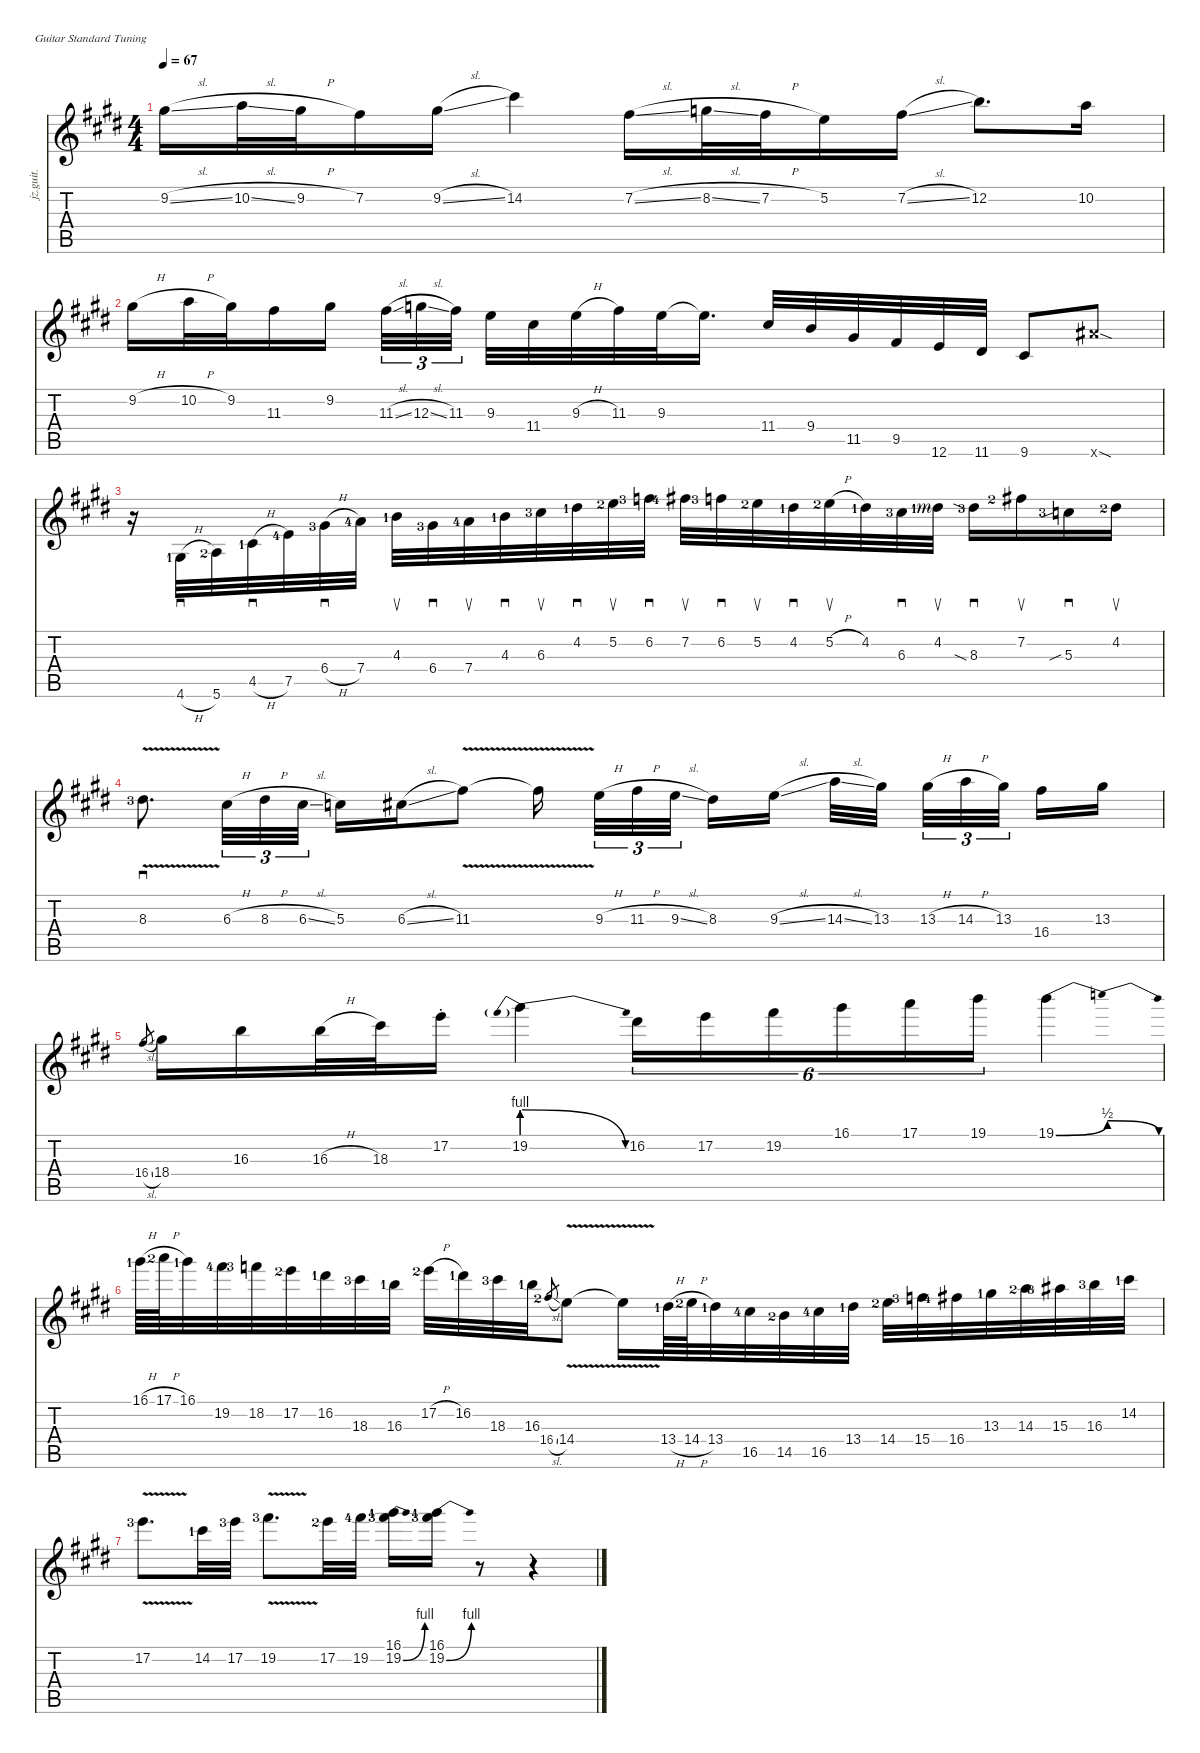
\defaultSystemsLayout 4
\hideDynamics
\bracketExtendMode nobrackets
\track ("Jazz Guitar" "jz.guit.") {instrument electricguitarjazz}
\staff {score tabs}
\tuning (E4 B3 G3 D3 A2 E2)
\ts (4 4)
\tempo 67
\clef g2
\ks c#minor
9.2{sl acc #}.16{dy mf beam Down} 10.2{sl acc forcenatural}.32{beam Down} 9.2{h acc #}.32{beam Down} 7.2{acc #}.16{beam Down} 9.2{sl acc #}.16{beam Down} 14.2{acc #}.4{beam Down} 7.2{sl acc #}.16{beam Down} 8.2{sl acc forcenatural}.32{beam Down} 7.2{h acc #}.32{beam Down} 5.2{acc forcenatural}.16{beam Down} 7.2{sl acc #}.16{beam Down} 12.2{acc forcenatural}.8{d beam Down} 10.2{acc forcenatural}.16{beam Down} |
9.2{h acc #}.16{beam Down} 10.2{h acc forcenatural}.32{beam Down} 9.2{acc #}.32{beam Down} 11.3{acc #}.16{beam Down} 9.2{acc #}.16{beam Down} 11.3{sl acc #}.32{tu (3 2) beam Down} 12.3{sl acc forcenatural}.32{tu (3 2) beam Down} 11.3{acc #}.32{tu (3 2) beam Down} 9.3{acc forcenatural}.32{beam Down} 11.4{acc #}.32{beam Down} 9.3{h acc forcenatural}.32{beam Down} 11.3{acc #}.32{beam Down} 9.3{acc forcenatural}.32{beam Down} 9.3{t acc forcenatural}.16{d beam Down} 11.4{acc #}.32{beam Up} 9.4{acc forcenatural}.32{beam Up} 11.5{acc #}.32{beam Up} 9.5{acc #}.32{beam Up} 12.6{acc forcenatural}.32{beam Up} 11.6{acc #}.32{beam Up} 9.6{acc #}.8{beam Up} 18.6{sod x acc #}.8{beam Up} |
r.16{beam Down} 4.6{h lf 2 acc #}.32{sd beam Up} 5.6{lf 3 acc forcenatural}.32{beam Up} 4.5{h lf 2 acc #}.32{sd beam Up} 7.5{lf 5 acc forcenatural}.32{beam Up} 6.4{h lf 4 acc #}.32{sd beam Up} 7.4{lf 5 acc forcenatural}.32{beam Up} 4.3{lf 2 acc forcenatural}.32{su beam Down} 6.4{lf 4 acc #}.32{sd beam Down} 7.4{lf 5 acc forcenatural}.32{su beam Down} 4.3{lf 2 acc forcenatural}.32{sd beam Down} 6.3{lf 4 acc #}.32{su beam Down} 4.2{lf 2 acc #}.32{sd beam Down} 5.2{lf 3 acc forcenatural}.32{su beam Down} 6.2{lf 4 acc forcenatural}.32{sd beam Down} 7.2{lf 5 acc #}.32{su beam Down} 6.2{lf 4 acc forcenatural}.32{sd beam Down} 5.2{lf 3 acc forcenatural}.32{su beam Down} 4.2{lf 2 acc #}.32{sd beam Down} 5.2{h lf 3 acc forcenatural}.32{su beam Down} 4.2{lf 2 acc #}.32{beam Down} 6.3{lf 4 acc #}.32{sd beam Down} 4.2{lf 2 rf 3 acc #}.32{su beam Down} 8.3{sia lf 4 acc #}.16{sd beam Down} 7.2{lf 3 acc #}.16{su beam Down} 5.3{sib lf 4 acc forcenatural}.16{sd beam Down} 4.2{lf 3 acc #}.16{su beam Down} |
8.3{v lf 4 acc #}.8{d sd beam Down} 6.3{h acc #}.32{tu (3 2) beam Down} 8.3{h acc #}.32{tu (3 2) beam Down} 6.3{sl acc #}.32{tu (3 2) beam Down} 5.3{acc forcenatural}.16{beam Down} 6.3{sl acc #}.16{beam Down} 11.3{v acc #}.8{beam Down} 11.3{t acc #}.16{beam Down} 9.3{h acc forcenatural}.32{tu (3 2) beam Down} 11.3{h acc #}.32{tu (3 2) beam Down} 9.3{sl acc forcenatural}.32{tu (3 2) beam Down} 8.3{acc #}.16{beam Down} 9.3{sl acc forcenatural}.16{beam Down} 14.3{sl acc forcenatural}.32{beam Down} 13.3{acc #}.32{beam Down} 13.3{h acc #}.32{tu (3 2) beam Down} 14.3{h acc forcenatural}.32{tu (3 2) beam Down} 13.3{acc #}.32{tu (3 2) beam Down} 16.4{acc #}.16{beam Down} 13.3{acc #}.16{beam Down} |
16.4{sl acc #}.8{gr beam Up} 18.4{acc #}.16{beam Down} 16.3{acc forcenatural}.16{beam Down} 16.3{h acc forcenatural}.32{beam Down} 18.3{acc #}.32{beam Down} 17.2{st acc forcenatural}.16{beam Down} 19.2{be (prebendrelease 0 4 59.4 0)}.4{beam Down} 16.2{acc #}.16{tu (6 4) beam Down} 17.2{acc forcenatural}.16{tu (6 4) beam Down} 19.2{acc #}.16{tu (6 4) beam Down} 16.1{acc #}.16{tu (6 4) beam Down} 17.1{acc forcenatural}.16{tu (6 4) beam Down} 19.1{acc forcenatural}.16{tu (6 4) beam Down} 19.1{be (bendrelease 0 0 16.8 2 40.199999999999996 2 51.6 0) acc forcenatural}.4{beam Down} |
16.1{h lf 2 acc #}.64{dy mp beam Down} 17.1{h lf 3 acc forcenatural}.64{beam Down} 16.1{lf 2 acc #}.32{beam Down} 19.2{lf 5 acc #}.32{beam Down} 18.2{lf 4 acc forcenatural}.32{beam Down} 17.2{lf 3 acc forcenatural}.32{beam Down} 16.2{lf 2 acc #}.32{beam Down} 18.3{lf 4 acc #}.32{beam Down} 16.3{lf 2 acc forcenatural}.32{beam Down} 17.2{h lf 3 acc forcenatural}.32{beam Down} 16.2{lf 2 acc #}.32{beam Down} 18.3{lf 4 acc #}.32{beam Down} 16.3{lf 2 acc forcenatural}.32{beam Down} 16.4{sl lf 3 acc #}.8{gr dy mf beam Up} 14.4{v acc forcenatural}.8{dy mp beam Down} 14.4{t acc forcenatural}.16{beam Down} 13.4{h lf 2 acc #}.64{beam Down} 14.4{h lf 3 acc forcenatural}.64{beam Down} 13.4{lf 2 acc #}.32{beam Down} 16.5{lf 5 acc #}.32{beam Down} 14.5{lf 3 acc forcenatural}.32{beam Down} 16.5{lf 5 acc #}.32{beam Down} 13.4{lf 2 acc #}.32{beam Down} 14.4{lf 3 acc forcenatural}.32{beam Down} 15.4{lf 4 acc forcenatural}.32{beam Down} 16.4{lf 5 acc #}.32{beam Down} 13.3{lf 2 acc #}.32{beam Down} 14.3{lf 3 acc forcenatural}.32{beam Down} 15.3{lf 4 acc #}.32{beam Down} 16.3{lf 4 acc forcenatural}.32{beam Down} 14.2{lf 2 acc #}.32{beam Down} |
17.2{v lf 4 acc forcenatural}.8{d dy mf beam Down} 14.2{lf 2 acc #}.32{beam Down} 17.2{lf 4 acc forcenatural}.32{beam Down} 19.2{v lf 4 acc #}.8{d beam Down} 17.2{lf 3 acc forcenatural}.32{beam Down} 19.2{lf 5 acc #}.32{beam Down} (19.2{be (bend 0 0 15 4) lf 4 acc #} 16.1{lf 2 acc #}).16{beam Down} (16.1{lf 2 acc #} 19.2{be (bend 0 0 15 4) lf 4 acc #}).16{beam Down} r.8{beam Down} r.4{beam Down}
